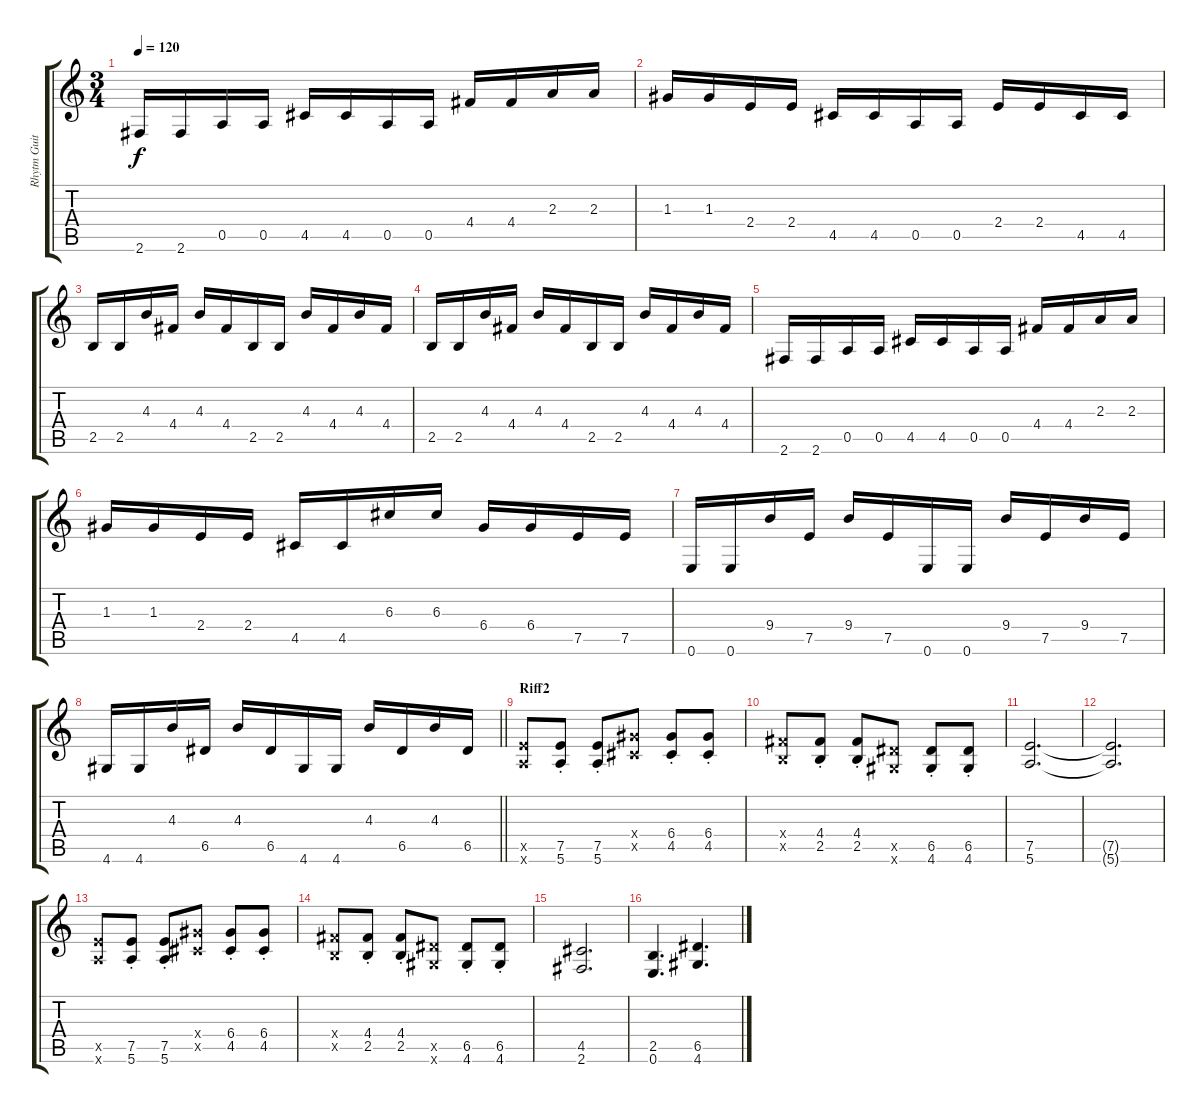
\track ("Rhytm Guitar" "Rhytm Guit") {instrument acousticguitarsteel}
\staff {score tabs}
\tuning (E4 B3 G3 D3 A2 E2) {hide}
\ts (3 4)
\tempo 120
\clef g2
\ks c
2.6.16{dy f} 2.6.16 0.5.16 0.5.16 4.5.16 4.5.16 0.5.16 0.5.16 4.4.16 4.4.16 2.3.16 2.3.16 |
1.3.16 1.3.16 2.4.16 2.4.16 4.5.16 4.5.16 0.5.16 0.5.16 2.4.16 2.4.16 4.5.16 4.5.16 |
2.5.16 2.5.16 4.3.16 4.4.16 4.3.16 4.4.16 2.5.16 2.5.16 4.3.16 4.4.16 4.3.16 4.4.16 |
2.5.16 2.5.16 4.3.16 4.4.16 4.3.16 4.4.16 2.5.16 2.5.16 4.3.16 4.4.16 4.3.16 4.4.16 |
2.6.16 2.6.16 0.5.16 0.5.16 4.5.16 4.5.16 0.5.16 0.5.16 4.4.16 4.4.16 2.3.16 2.3.16 |
1.3.16 1.3.16 2.4.16 2.4.16 4.5.16 4.5.16 6.3.16 6.3.16 6.4.16 6.4.16 7.5.16 7.5.16 |
0.6.16 0.6.16 9.4.16 7.5.16 9.4.16 7.5.16 0.6.16 0.6.16 9.4.16 7.5.16 9.4.16 7.5.16 |
\barLineRight lightlight
4.6.16 4.6.16 4.3.16 6.5.16 4.3.16 6.5.16 4.6.16 4.6.16 4.3.16 6.5.16 4.3.16 6.5.16 |
\section ("" "Riff2")
(7.5{x} 5.6{x}).8{volume 9} (7.5 5.6{st}).8 (7.5 5.6{st}).8 (6.4{x} 4.5{x}).8 (6.4 4.5{st}).8 (6.4 4.5{st}).8 |
(4.4{x} 2.5{x}).8 (4.4 2.5{st}).8 (4.4 2.5{st}).8 (6.5{x} 4.6{x}).8 (6.5 4.6{st}).8 (6.5 4.6{st}).8 |
(7.5 5.6).2{d} |
(7.5{t} 5.6{t}).2{d} |
(7.5{x} 5.6{x}).8 (7.5 5.6{st}).8 (7.5 5.6{st}).8 (6.4{x} 4.5{x}).8 (6.4 4.5{st}).8 (6.4 4.5{st}).8 |
(4.4{x} 2.5{x}).8 (4.4 2.5{st}).8 (4.4 2.5{st}).8 (6.5{x} 4.6{x}).8 (6.5 4.6{st}).8 (6.5 4.6{st}).8 |
(4.5 2.6).2{d} |
(2.5 0.6).4{d} (6.5 4.6).4{d}
